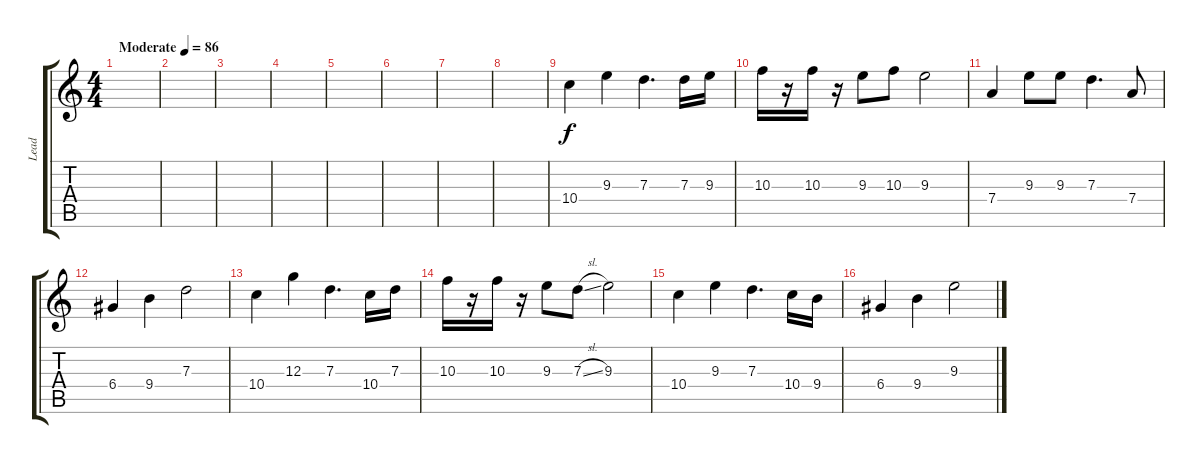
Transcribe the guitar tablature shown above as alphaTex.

\track ("Lead" "Lead") {instrument electricguitarclean}
\staff {score tabs}
\tuning (E4 B3 G3 D3 A2 E2) {hide}
\ts (4 4)
\tempo (86 "Moderate")
\clef g2
\ks c
|
|
|
|
|
|
|
|
10.4.4 9.3.4 7.3.4{d} 7.3.16 9.3.16 |
10.3.16 r.16 10.3.16 r.16 9.3.8 10.3.8 9.3.2 |
7.4.4 9.3.8 9.3.8 7.3.4{d} 7.4.8 |
6.4.4 9.4.4 7.3.2 |
10.4.4 12.3.4 7.3.4{d} 10.4.16 7.3.16 |
10.3.16 r.16 10.3.16 r.16 9.3.8 7.3{sl}.8 9.3.2 |
10.4.4 9.3.4 7.3.4{d} 10.4.16 9.4.16 |
6.4.4 9.4.4 9.3.2
